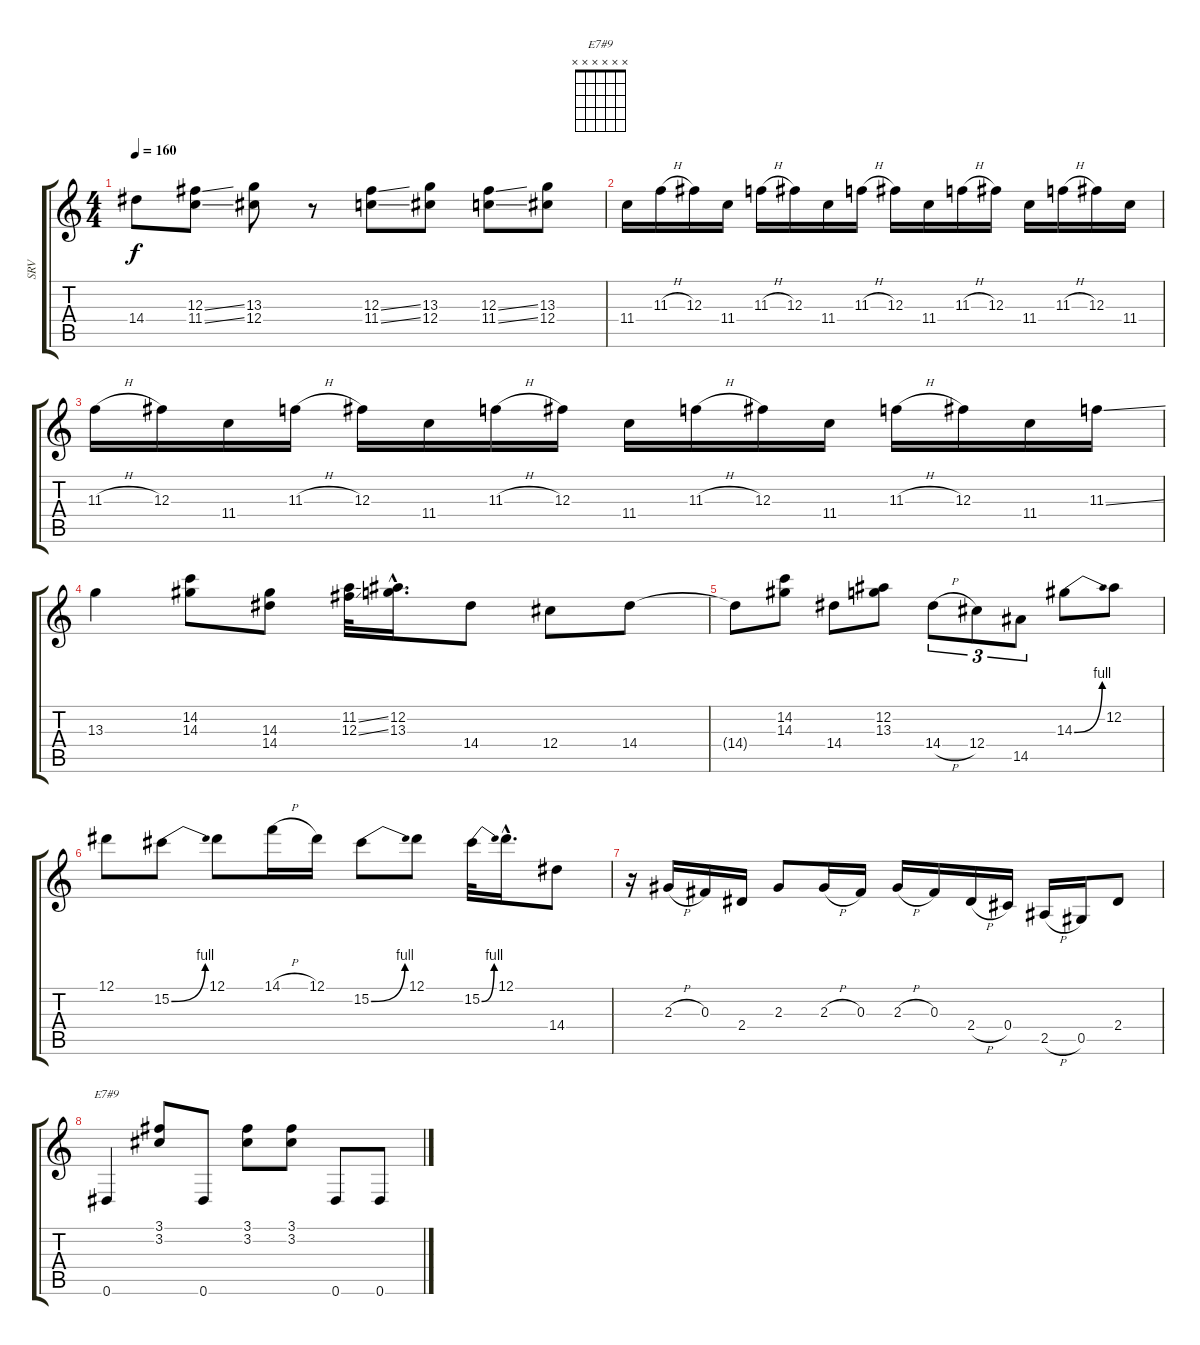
\track ("SRV" "SRV") {instrument overdrivenguitar}
\staff {score tabs}
\tuning (Eb4 Bb3 Gb3 Db3 Ab2 Eb2) {hide}
\chord ("E7#9" x x x x x x) {firstfret 0}
\ts (4 4)
\tempo 160
\clef g2
\ks c
14.4.8{dy f} (12.3{ss} 11.4{ss}).8 (13.3 12.4).8 r.8 (12.3{ss} 11.4{ss}).8 (13.3 12.4).8 (12.3{ss} 11.4{ss}).8 (13.3 12.4).8 |
11.4.16 11.3{h}.16 12.3.16 11.4.16 11.3{h}.16 12.3.16 11.4.16 11.3{h}.16 12.3.16 11.4.16 11.3{h}.16 12.3.16 11.4.16 11.3{h}.16 12.3.16 11.4.16 |
11.3{h}.16 12.3.16 11.4.16 11.3{h}.16 12.3.16 11.4.16 11.3{h}.16 12.3.16 11.4.16 11.3{h}.16 12.3.16 11.4.16 11.3{h}.16 12.3.16 11.4.16 11.3{ss}.16 |
13.3.4 (14.2 14.3).8 (14.3 14.4).8 (11.2{ss} 12.3{ss}).32 (12.2{hac} 13.3{hac}).16{d} 14.4.8 12.4.8 14.4.8 |
14.4{t}.8 (14.2 14.3).8 14.4.8 (12.2 13.3).8 14.4{h}.8{tu (3 2)} 12.4.8{tu (3 2)} 14.5.8{tu (3 2)} 14.3{be (bend 0 0 60 4)}.8 12.2.8 |
12.1.8 15.2{be (bend 0 0 60 4)}.8 12.1.8 14.1{h}.16 12.1.16 15.2{be (bend 0 0 60 4)}.8 12.1.8 15.2{be (bend 0 0 60 4)}.32 12.1{hac}.16{d} 14.4.8 |
r.16 2.3{h}.16 0.3.16 2.4.16 2.3.8 2.3{h}.16 0.3.16 2.3{h}.16 0.3.16 2.4{h}.16 0.4.16 2.5{h}.16 0.5.16 2.4.8 |
0.6.4{ch "E7#9"} (3.1 3.2).8 0.6.8 (3.1 3.2).8 (3.1 3.2).8 0.6.8 0.6.8
